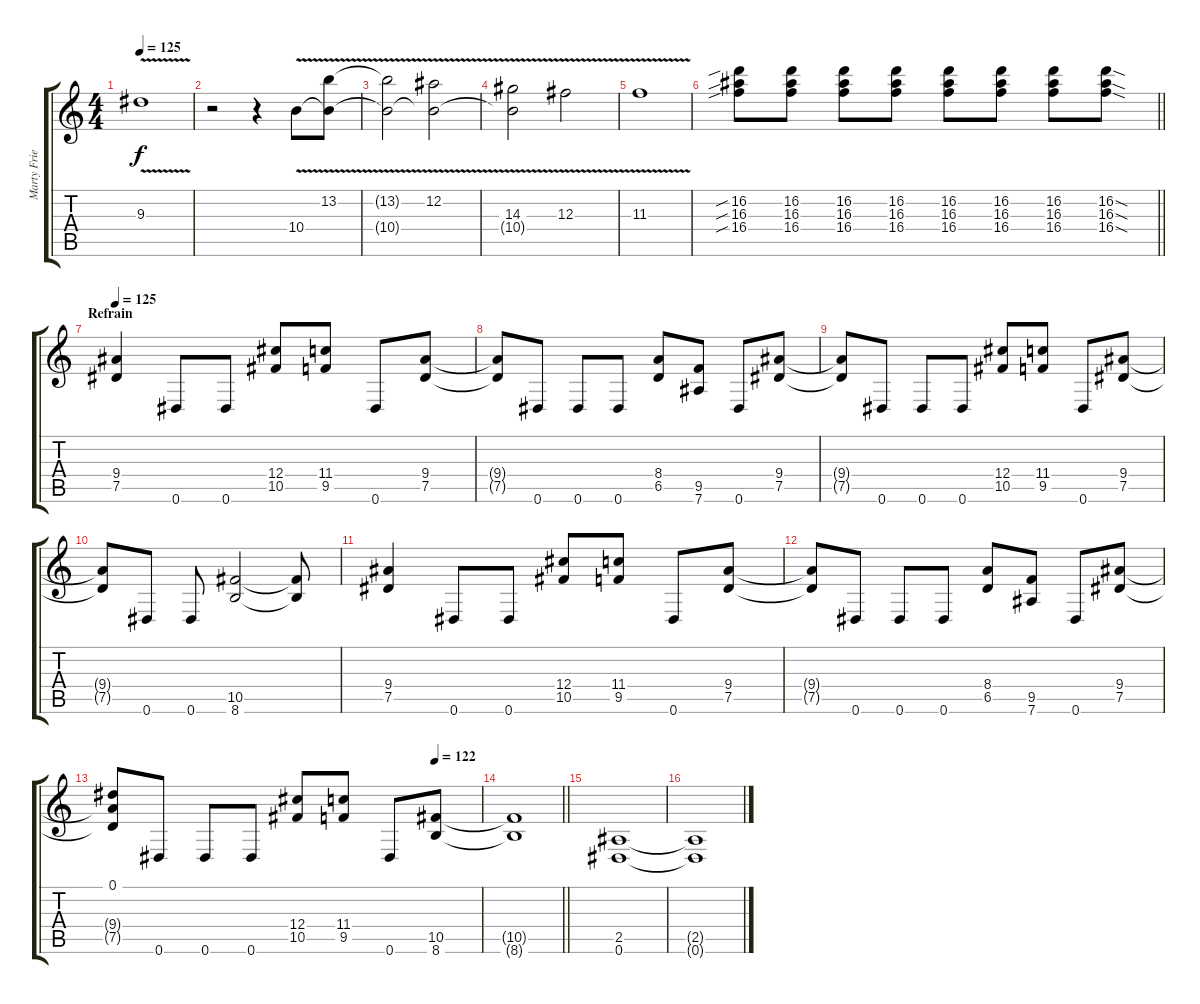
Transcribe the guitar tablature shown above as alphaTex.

\track ("Marty Friedman" "Marty Frie") {instrument distortionguitar}
\staff {score tabs}
\tuning (Eb4 Bb3 Gb3 Db3 Ab2 Eb2) {hide}
\ts (4 4)
\tempo 125
\clef g2
\ks c
9.3{v}.1{dy f} |
r.2 r.4 10.4{v}.8 (13.2{v} 10.4{t}).8 |
(13.2{t} 10.4{t}).2 (12.2{v} 10.4{t}).2 |
(14.3{v} 10.4{t}).2 12.3{v}.2 |
11.3{v}.1 |
\barLineRight lightlight
(16.2{sib} 16.3{sib} 16.4{sib}).8{volume 8} (16.2 16.3 16.4).8 (16.2 16.3 16.4).8 (16.2 16.3 16.4).8 (16.2 16.3 16.4).8 (16.2 16.3 16.4).8 (16.2 16.3 16.4).8 (16.2{sod} 16.3{sod} 16.4{sod}).8 |
\section ("" "Refrain")
\tempo 125
(9.4 7.5).4 0.6.8 0.6.8 (12.4 10.5).8 (11.4 9.5).8 0.6.8 (9.4 7.5).8 |
(9.4{t} 7.5{t}).8 0.6.8 0.6.8 0.6.8 (8.4 6.5).8 (9.5 7.6).8 0.6.8 (9.4 7.5).8 |
(9.4{t} 7.5{t}).8 0.6.8 0.6.8 0.6.8 (12.4 10.5).8 (11.4 9.5).8 0.6.8 (9.4 7.5).8 |
(9.4{t} 7.5{t}).8 0.6.8 0.6.8 (10.5 8.6).2 (10.5{t} 8.6{t}).8 |
(9.4 7.5).4 0.6.8 0.6.8 (12.4 10.5).8 (11.4 9.5).8 0.6.8 (9.4 7.5).8 |
(9.4{t} 7.5{t}).8 0.6.8 0.6.8 0.6.8 (8.4 6.5).8 (9.5 7.6).8 0.6.8 (9.4 7.5).8 |
\tempo (122 0.875)
(0.1 9.4{t} 7.5{t}).8 0.6.8 0.6.8 0.6.8 (12.4 10.5).8 (11.4 9.5).8 0.6.8 (10.5 8.6).8 |
\barLineRight lightlight
(10.5{t} 8.6{t}).1 |
(2.5 0.6).1{volume 1} |
(2.5{t} 0.6{t}).1
